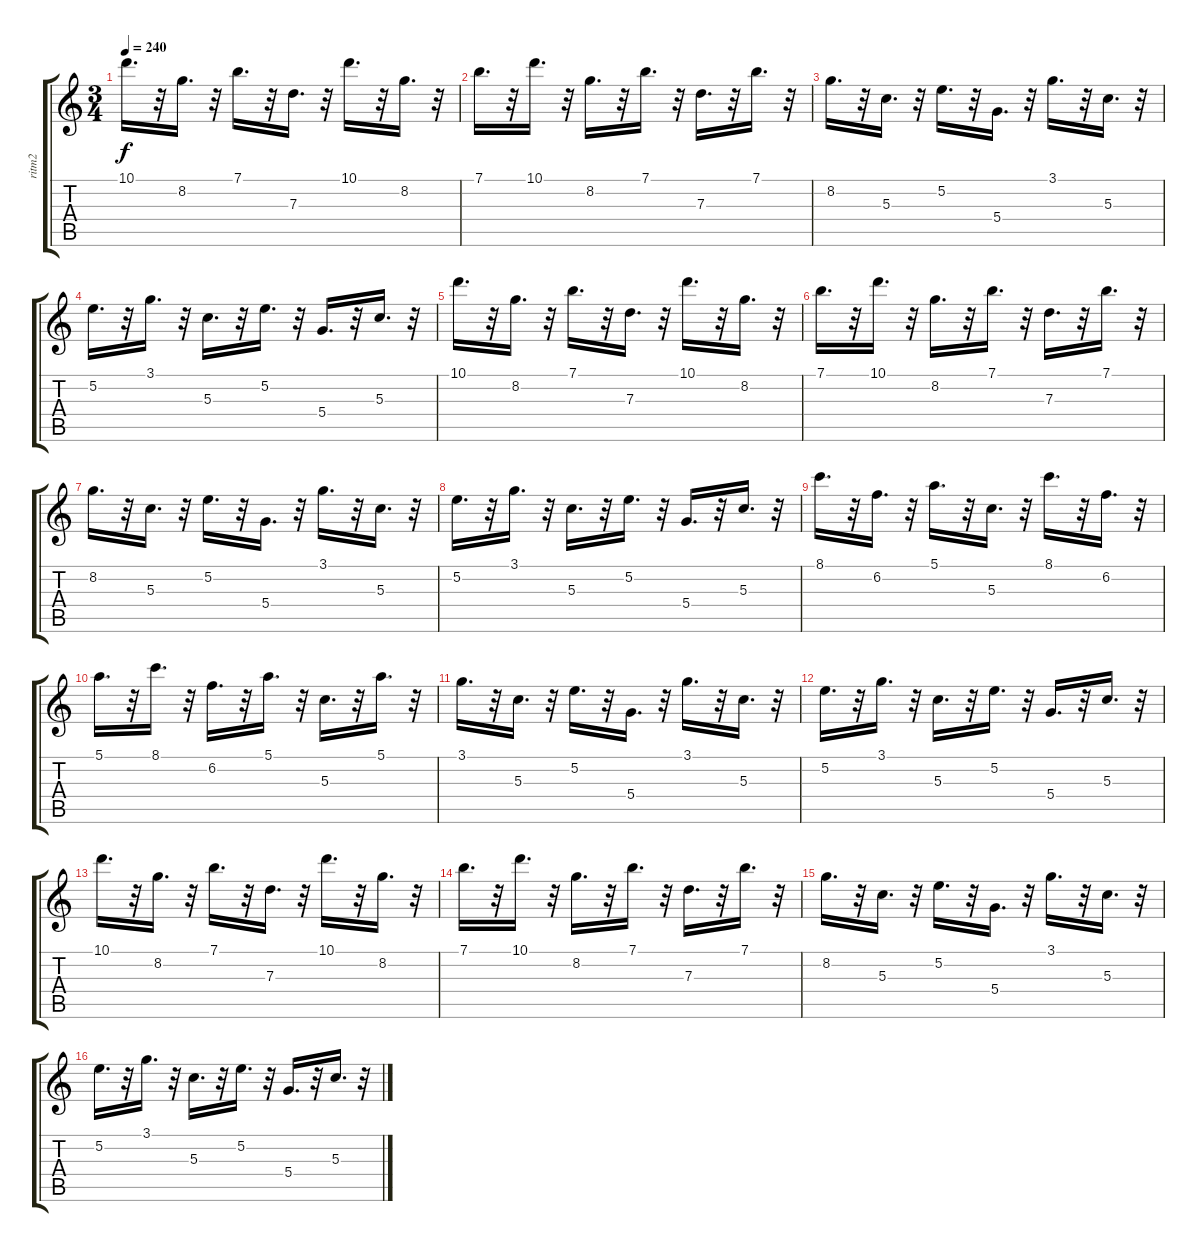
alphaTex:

\track ("ritm2" "ritm2") {instrument banjo}
\staff {score tabs}
\tuning (E4 B3 G3 D3 A2 E2) {hide}
\displaytranspose 12
\ts (3 4)
\tempo 240
\clef g2
\ks c
10.1.16{d dy f} r.32 8.2.16{d} r.32 7.1.16{d} r.32 7.3.16{d} r.32 10.1.16{d} r.32 8.2.16{d} r.32 |
7.1.16{d} r.32 10.1.16{d} r.32 8.2.16{d} r.32 7.1.16{d} r.32 7.3.16{d} r.32 7.1.16{d} r.32 |
8.2.16{d} r.32 5.3.16{d} r.32 5.2.16{d} r.32 5.4.16{d} r.32 3.1.16{d} r.32 5.3.16{d} r.32 |
5.2.16{d} r.32 3.1.16{d} r.32 5.3.16{d} r.32 5.2.16{d} r.32 5.4.16{d} r.32 5.3.16{d} r.32 |
10.1.16{d} r.32 8.2.16{d} r.32 7.1.16{d} r.32 7.3.16{d} r.32 10.1.16{d} r.32 8.2.16{d} r.32 |
7.1.16{d} r.32 10.1.16{d} r.32 8.2.16{d} r.32 7.1.16{d} r.32 7.3.16{d} r.32 7.1.16{d} r.32 |
8.2.16{d} r.32 5.3.16{d} r.32 5.2.16{d} r.32 5.4.16{d} r.32 3.1.16{d} r.32 5.3.16{d} r.32 |
5.2.16{d} r.32 3.1.16{d} r.32 5.3.16{d} r.32 5.2.16{d} r.32 5.4.16{d} r.32 5.3.16{d} r.32 |
8.1.16{d} r.32 6.2.16{d} r.32 5.1.16{d} r.32 5.3.16{d} r.32 8.1.16{d} r.32 6.2.16{d} r.32 |
5.1.16{d} r.32 8.1.16{d} r.32 6.2.16{d} r.32 5.1.16{d} r.32 5.3.16{d} r.32 5.1.16{d} r.32 |
3.1.16{d} r.32 5.3.16{d} r.32 5.2.16{d} r.32 5.4.16{d} r.32 3.1.16{d} r.32 5.3.16{d} r.32 |
5.2.16{d} r.32 3.1.16{d} r.32 5.3.16{d} r.32 5.2.16{d} r.32 5.4.16{d} r.32 5.3.16{d} r.32 |
10.1.16{d} r.32 8.2.16{d} r.32 7.1.16{d} r.32 7.3.16{d} r.32 10.1.16{d} r.32 8.2.16{d} r.32 |
7.1.16{d} r.32 10.1.16{d} r.32 8.2.16{d} r.32 7.1.16{d} r.32 7.3.16{d} r.32 7.1.16{d} r.32 |
8.2.16{d} r.32 5.3.16{d} r.32 5.2.16{d} r.32 5.4.16{d} r.32 3.1.16{d} r.32 5.3.16{d} r.32 |
5.2.16{d} r.32 3.1.16{d} r.32 5.3.16{d} r.32 5.2.16{d} r.32 5.4.16{d} r.32 5.3.16{d} r.32
